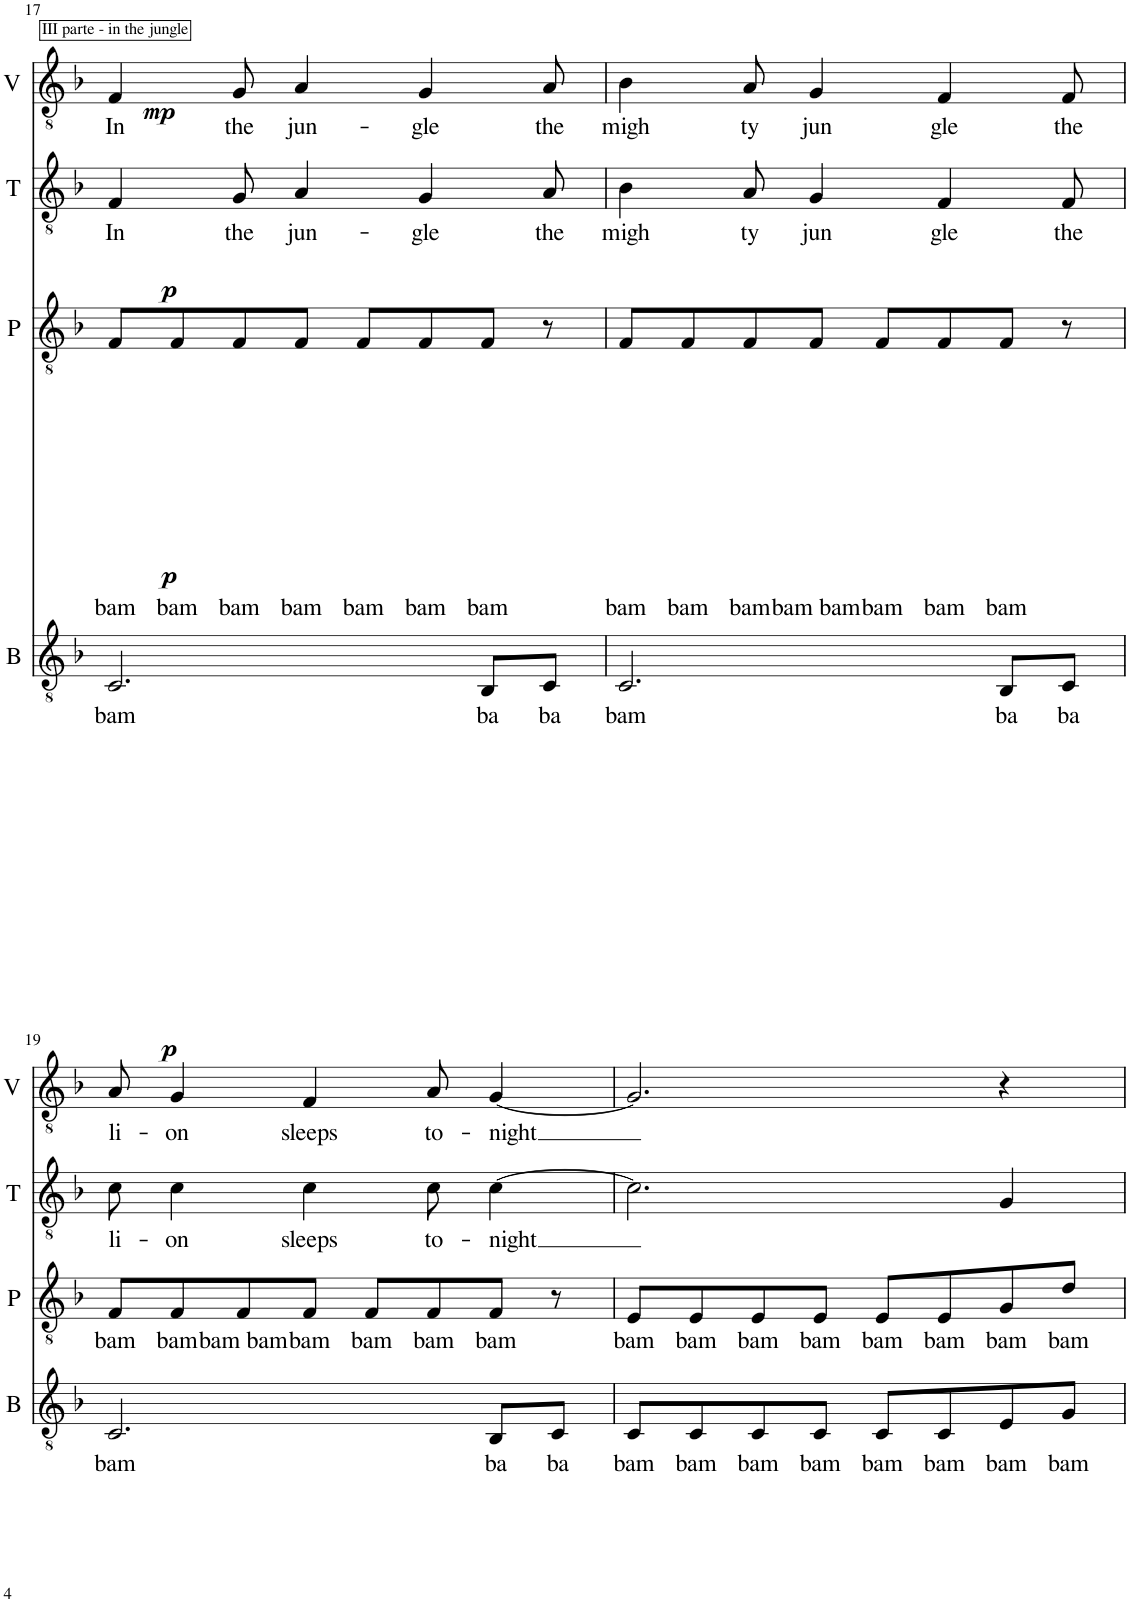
**kern	**text	**dynam	**kern	**text	**dynam	**kern	**text	**dynam	**kern	**text	**dynam
*part4	*part4	*part4	*part3	*part3	*part3	*part2	*part2	*part2	*part1	*part1	*part1
*staff4	*staff4	*staff4	*staff3	*staff3	*staff3	*staff2	*staff2	*staff2	*staff1	*staff1	*staff1
*I"Bacco	*	*	*I"Patruk	*	*	*I"Tipol	*	*	*I"Viggo	*	*
*I'B	*	*	*I'P	*	*	*I'T	*	*	*I'V	*	*
!!LO:PB:g=z
*clefGv2	*	*	*clefGv2	*	*	*clefGv2	*	*	*clefGv2	*	*
*k[b-]	*	*	*k[b-]	*	*	*k[b-]	*	*	*k[b-]	*	*
*M4/4	*	*	*M4/4	*	*	*M4/4	*	*	*M4/4	*	*
=17	=17	=17	=17	=17	=17	=17	=17	=17	=17	=17	=17
!	!LO:LY:b	!LO:DY:b	!	!LO:LY:b	!LO:DY:b	!	!LO:LY:b	!LO:DY:b	!	!LO:LY:b	!LO:DY:b
2.C/	bam	p	8F/L	bam	p	4F/	In	p	4F/	In	mp
!	!	!	!	!LO:LY:b	!	!	!	!	!	!	!
.	.	.	8F/	bam	.	.	.	.	.	.	.
!	!	!	!	!LO:LY:b	!	!	!LO:LY:b	!	!	!LO:LY:b	!
.	.	.	8F/	bam	.	8G/	the	.	8G/	the	.
!	!	!	!	!LO:LY:b	!	!	!LO:LY:b	!	!	!LO:LY:b	!
.	.	.	8F/J	bam	.	4A/	jun-	.	4A/	jun-	.
!	!	!	!	!LO:LY:b	!	!	!	!	!	!	!
.	.	.	8F/L	bam	.	.	.	.	.	.	.
!	!	!	!	!LO:LY:b	!	!	!LO:LY:b	!	!	!LO:LY:b	!
.	.	.	8F/	bam	.	4G/	-gle	.	4G/	-gle	.
!	!LO:LY:b	!	!	!LO:LY:b	!	!	!	!	!	!	!
8BB-/L	ba	.	8F/J	bam	.	.	.	.	.	.	.
!	!LO:LY:b	!	!	!	!	!	!LO:LY:b	!	!	!LO:LY:b	!
8C/J	ba	.	8r	.	.	8A/	the	.	8A/	the	.
=18	=18	=18	=18	=18	=18	=18	=18	=18	=18	=18	=18
!	!LO:LY:b	!	!	!LO:LY:b	!	!	!LO:LY:b	!	!	!LO:LY:b	!
2.C/	bam	.	8F/L	bam	.	4B-\	migh	.	4B-\	migh	.
!	!	!	!	!LO:LY:b	!	!	!	!	!	!	!
.	.	.	8F/	bam	.	.	.	.	.	.	.
!	!	!	!	!LO:LY:b	!	!	!LO:LY:b	!	!	!LO:LY:b	!
.	.	.	8F/	bam	.	8A/	ty	.	8A/	ty	.
!	!	!	!	!LO:LY:b	!	!	!LO:LY:b	!	!	!LO:LY:b	!
.	.	.	8F/J	bam bam	.	4G/	jun	.	4G/	jun	.
!	!	!	!	!LO:LY:b	!	!	!	!	!	!	!
.	.	.	8F/L	bam	.	.	.	.	.	.	.
!	!	!	!	!LO:LY:b	!	!	!LO:LY:b	!	!	!LO:LY:b	!
.	.	.	8F/	bam	.	4F/	gle	.	4F/	gle	.
!	!LO:LY:b	!	!	!LO:LY:b	!	!	!	!	!	!	!
8BB-/L	ba	.	8F/J	bam	.	.	.	.	.	.	.
!	!LO:LY:b	!	!	!	!	!	!LO:LY:b	!	!	!LO:LY:b	!
8C/J	ba	.	8r	.	.	8F/	the	.	8F/	the	.
!!LO:LB:g=z
=19	=19	=19	=19	=19	=19	=19	=19	=19	=19	=19	=19
!	!LO:LY:b	!	!	!LO:LY:b	!	!	!LO:LY:b	!	!	!LO:LY:b	!
2.C/	bam	.	8F/L	bam	.	8c\	li-	.	8A/	li-	.
!	!	!	!	!LO:LY:b	!	!	!LO:LY:b	!	!	!LO:LY:b	!
.	.	.	8F/	bam	.	4c\	-on	.	4G/	-on	.
!	!	!	!	!LO:LY:b	!	!	!	!	!	!	!
.	.	.	8F/	bam bam	.	.	.	.	.	.	.
!	!	!	!	!LO:LY:b	!	!	!LO:LY:b	!	!	!LO:LY:b	!
.	.	.	8F/J	bam	.	4c\	sleeps	.	4F/	sleeps	.
!	!	!	!	!LO:LY:b	!	!	!	!	!	!	!
.	.	.	8F/L	bam	.	.	.	.	.	.	.
!	!	!	!	!LO:LY:b	!	!	!LO:LY:b	!	!	!LO:LY:b	!
.	.	.	8F/	bam	.	8c\	to-	.	8A/	to-	.
!	!LO:LY:b	!	!	!LO:LY:b	!	!	!LO:LY:b	!	!	!LO:LY:b	!
8BB-/L	ba	.	8F/J	bam	.	[4c\	-night	.	[4G/	-night	.
!	!LO:LY:b	!	!	!	!	!	!	!	!	!	!
8C/J	ba	.	8r	.	.	.	.	.	.	.	.
=20	=20	=20	=20	=20	=20	=20	=20	=20	=20	=20	=20
!	!LO:LY:b	!	!	!LO:LY:b	!	!	!	!	!	!	!
8C/L	bam	.	8E/L	bam	.	2.c\]	.	.	2.G/]	.	.
!	!LO:LY:b	!	!	!LO:LY:b	!	!	!	!	!	!	!
8C/	bam	.	8E/	bam	.	.	.	.	.	.	.
!	!LO:LY:b	!	!	!LO:LY:b	!	!	!	!	!	!	!
8C/	bam	.	8E/	bam	.	.	.	.	.	.	.
!	!LO:LY:b	!	!	!LO:LY:b	!	!	!	!	!	!	!
8C/J	bam	.	8E/J	bam	.	.	.	.	.	.	.
!	!LO:LY:b	!	!	!LO:LY:b	!	!	!	!	!	!	!
8C/L	bam	.	8E/L	bam	.	.	.	.	.	.	.
!	!LO:LY:b	!	!	!LO:LY:b	!	!	!	!	!	!	!
8C/	bam	.	8E/	bam	.	.	.	.	.	.	.
!	!LO:LY:b	!	!	!LO:LY:b	!	!	!	!	!	!	!
8E/	bam	.	8G/	bam	.	4G/	.	.	4r	.	.
!	!LO:LY:b	!	!	!LO:LY:b	!	!	!	!	!	!	!
8G/J	bam	.	8d/J	bam	.	.	.	.	.	.	.
=	=	=	=	=	=	=	=	=	=	=	=
*-	*-	*-	*-	*-	*-	*-	*-	*-	*-	*-	*-
